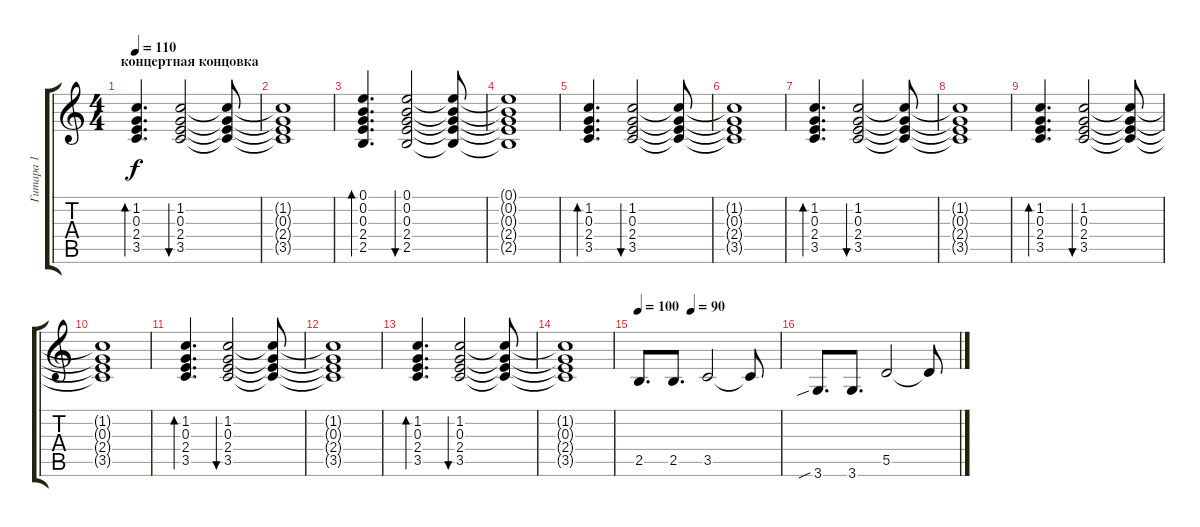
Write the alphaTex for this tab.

\track ("Гитара 1" "Гитара 1") {instrument distortionguitar}
\staff {score tabs}
\tuning (E4 B3 G3 D3 A2 E2) {hide}
\ts (4 4)
\section ("" "концертная концовка")
\tempo 110
\clef g2
\ks c
(1.2 0.3 2.4 3.5).4{d bd 120 dy f volume 9 instrument overdrivenguitar} (1.2 0.3 2.4 3.5).2{bu 120} (1.2{t} 0.3{t} 2.4{t} 3.5{t}).8 |
(1.2{t} 0.3{t} 2.4{t} 3.5{t}).1 |
(0.1 0.2 0.3 2.4 2.5).4{d bd 120} (0.1 0.2 0.3 2.4 2.5).2{bu 120} (0.1{t} 0.2{t} 0.3{t} 2.4{t} 2.5{t}).8 |
(0.1{t} 0.2{t} 0.3{t} 2.4{t} 2.5{t}).1 |
(1.2 0.3 2.4 3.5).4{d bd 120} (1.2 0.3 2.4 3.5).2{bu 120} (1.2{t} 0.3{t} 2.4{t} 3.5{t}).8 |
(1.2{t} 0.3{t} 2.4{t} 3.5{t}).1 |
(1.2 0.3 2.4 3.5).4{d bd 120} (1.2 0.3 2.4 3.5).2{bu 120} (1.2{t} 0.3{t} 2.4{t} 3.5{t}).8 |
(1.2{t} 0.3{t} 2.4{t} 3.5{t}).1 |
(1.2 0.3 2.4 3.5).4{d bd 120} (1.2 0.3 2.4 3.5).2{bu 120} (1.2{t} 0.3{t} 2.4{t} 3.5{t}).8 |
(1.2{t} 0.3{t} 2.4{t} 3.5{t}).1 |
(1.2 0.3 2.4 3.5).4{d bd 120} (1.2 0.3 2.4 3.5).2{bu 120} (1.2{t} 0.3{t} 2.4{t} 3.5{t}).8 |
(1.2{t} 0.3{t} 2.4{t} 3.5{t}).1 |
(1.2 0.3 2.4 3.5).4{d bd 120} (1.2 0.3 2.4 3.5).2{bu 120} (1.2{t} 0.3{t} 2.4{t} 3.5{t}).8 |
(1.2{t} 0.3{t} 2.4{t} 3.5{t}).1 |
\tempo 100
\tempo (90 0.375)
2.5.8{d} 2.5.8{d} 3.5.2 3.5{t}.8 |
3.6{sib}.8{d} 3.6.8{d} 5.5.2 5.5{t}.8
